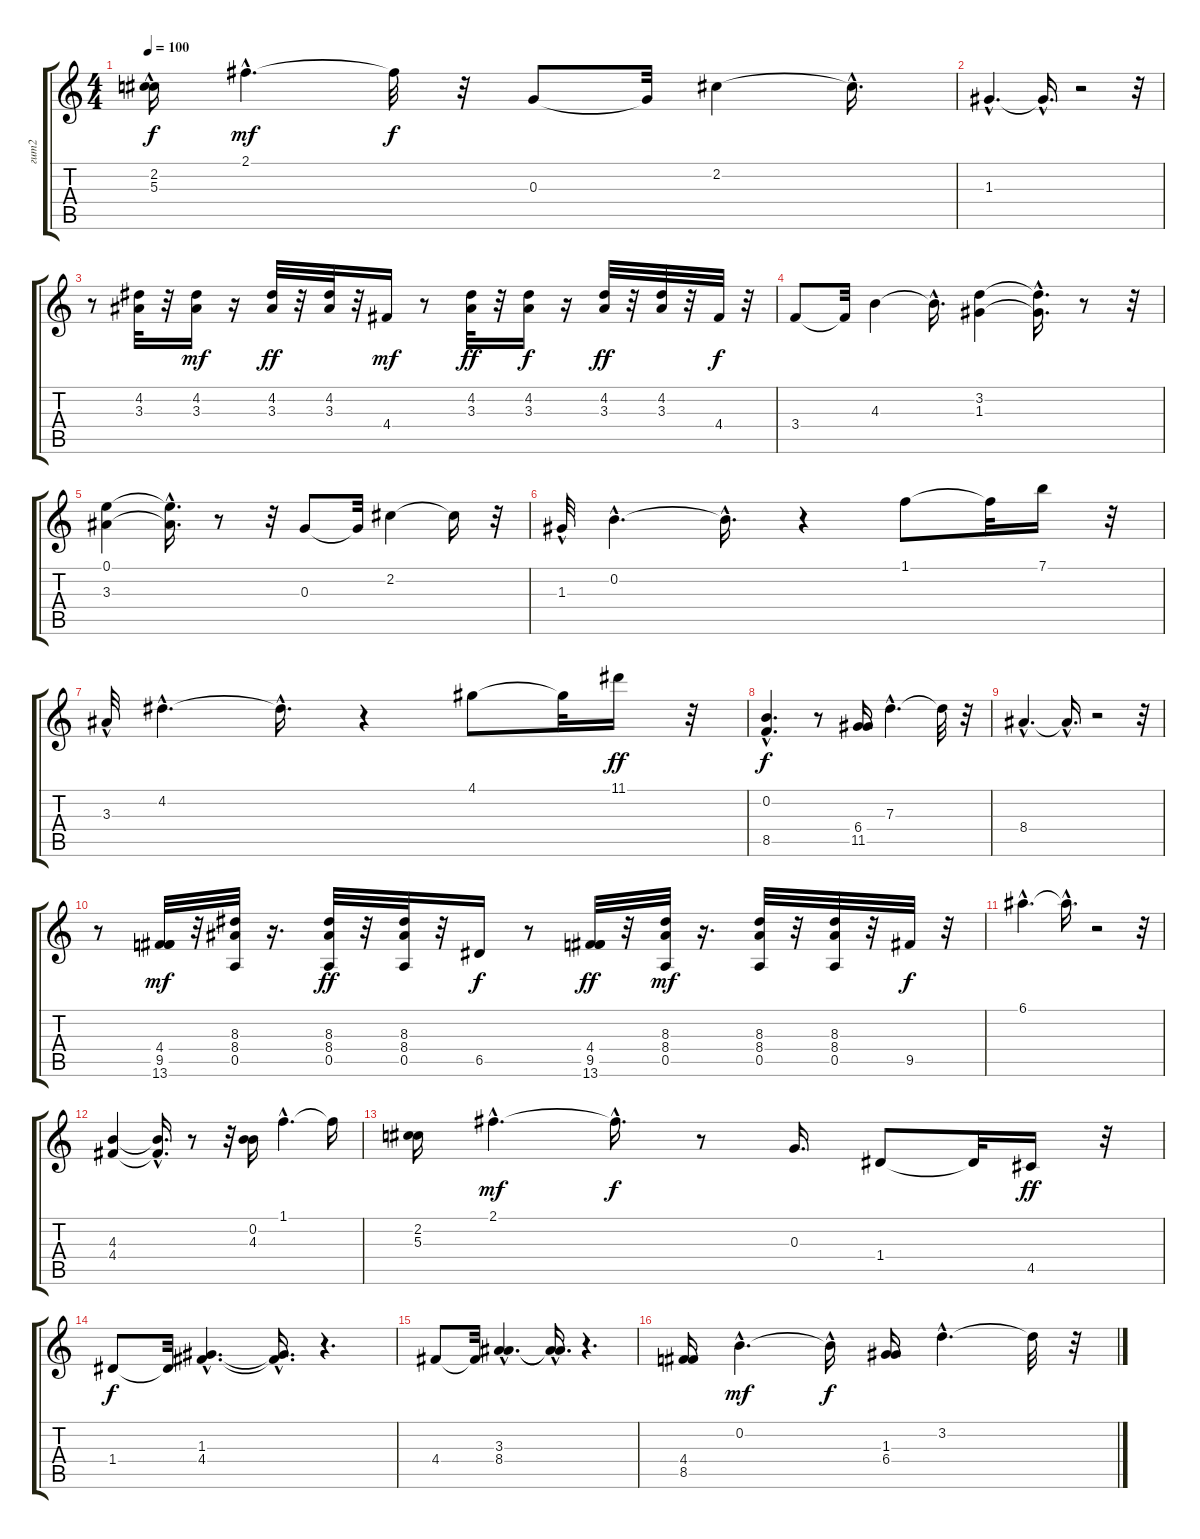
\track ("гит2" "гит2") {instrument acousticguitarsteel}
\staff {score tabs}
\tuning (E4 B3 G3 D3 A2 E2) {hide}
\ts (4 4)
\tempo 100
\clef g2
\ks c
(2.2{hac} 5.3).16{dy f} 2.1{hac}.4{d dy mf} 2.1{t}.32{dy f} r.32 0.3.8 0.3{t}.32 2.2.4 2.2{hac t}.16{d} |
1.3{hac}.4{d} 1.3{hac t}.16{d} r.2 r.32 |
r.8 (4.2 3.3).32 r.32 (4.2 3.3).16{dy mf} r.16 (4.2 3.3).32{dy ff} r.32 (4.2 3.3).32 r.32 4.4.16{dy mf} r.8 (4.2 3.3).32{dy ff} r.32 (4.2 3.3).16{dy f} r.16 (4.2 3.3).32{dy ff} r.32 (4.2 3.3).32 r.32 4.4.32{dy f} r.32 |
3.4.8 3.4{t}.32 4.3.4 4.3{hac t}.16{d} (3.2 1.3).4 (3.2{hac t} 1.3{hac t}).16{d} r.8 r.32 |
(0.1 3.3).4 (0.1{hac t} 3.3{hac t}).16{d} r.8 r.32 0.3.8 0.3{t}.32 2.2.4 2.2{t}.16 r.32 |
1.3{hac}.32 0.2{hac}.4{d} 0.2{hac t}.16{d} r.4 1.1.8 1.1{t}.32 7.1.16 r.32 |
3.3{hac}.32 4.2{hac}.4{d} 4.2{hac t}.16{d} r.4 4.1.8 4.1{t}.32 11.1.16{dy ff} r.32 |
(0.2{hac} 8.5{hac}).4{d dy f} r.8 (6.4 11.5).16 7.3{hac}.4{d} 7.3{t}.32 r.32 |
8.4{hac}.4{d} 8.4{hac t}.16{d} r.2 r.32 |
r.8 (4.4 9.5 13.6).32{dy mf} r.32 (8.3 8.4 0.5).32 r.16{d} (8.3 8.4 0.5).32{dy ff} r.32 (8.3 8.4 0.5).32 r.32 6.5.16{dy f} r.8 (4.4 9.5 13.6).32{dy ff} r.32 (8.3 8.4 0.5).32{dy mf} r.16{d} (8.3 8.4 0.5).32 r.32 (8.3 8.4 0.5).32 r.32 9.5.32{dy f} r.32 |
6.1{hac}.4{d} 6.1{hac t}.16{d} r.2 r.32 |
(4.3 4.4).4 (4.3{hac t} 4.4{hac t}).16{d} r.8 r.32 (0.2 4.3).16 1.1{hac}.4{d} 1.1{t}.16 |
(2.2 5.3).16 2.1{hac}.4{d dy mf} 2.1{hac t}.16{d dy f} r.8 0.3.16{d} 1.4.8 1.4{t}.32 4.5.16{dy ff} r.32 |
1.4.8{dy f} 1.4{t}.32 (1.3{hac} 4.4{hac}).4{d} (1.3{hac t} 4.4{hac t}).16{d} r.4{d} |
4.4.8 4.4{t}.32 (3.3{hac} 8.4{hac}).4{d} (3.3{hac t} 8.4{hac t}).16{d} r.4{d} |
(4.4 8.5).16 0.2{hac}.4{d dy mf} 0.2{hac t}.16{dy f} (1.3 6.4).16 3.2{hac}.4{d} 3.2{t}.32 r.32
